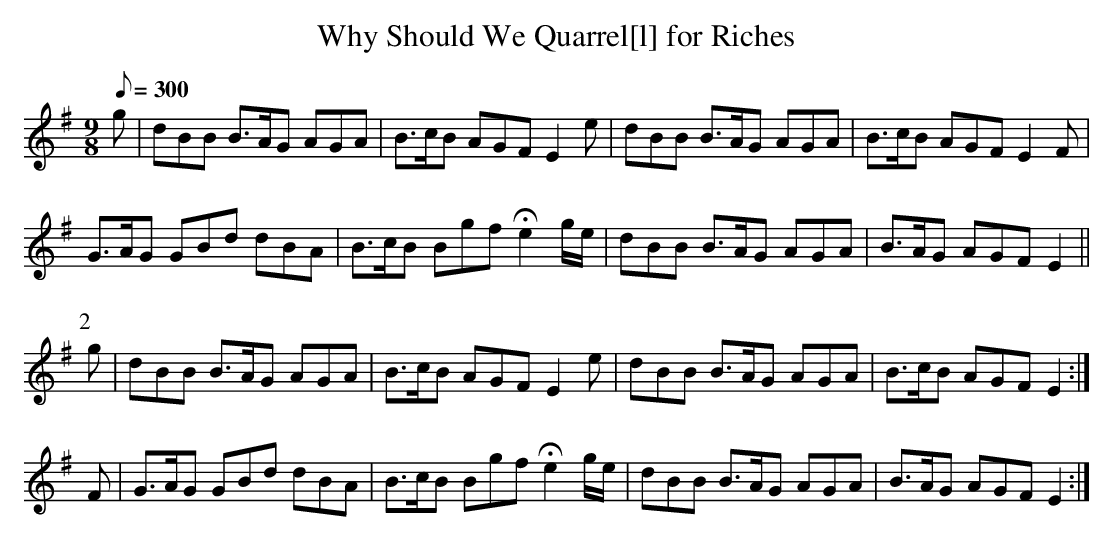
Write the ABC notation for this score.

X:1
T: Why Should We Quarrel[l] for Riches
M: 9/8
L: 1/8
Q: 300
K: Em % No repeats in original.
g| dBB B>AG AGA| B>cB AGF E2e| dBB B>AG AGA| B>cB AGF E2F|
G>AG GBd dBA| B>cB Bgf He2 g/e/| dBB B>AG AGA| B>AG AGF E2||
P:2 % version with repeats
g| dBB B>AG AGA| B>cB AGF E2e| dBB B>AG AGA| B>cB AGF E2 :|
F|G>AG GBd dBA| B>cB Bgf He2 g/e/| dBB B>AG AGA| B>AG AGF E2 :|
